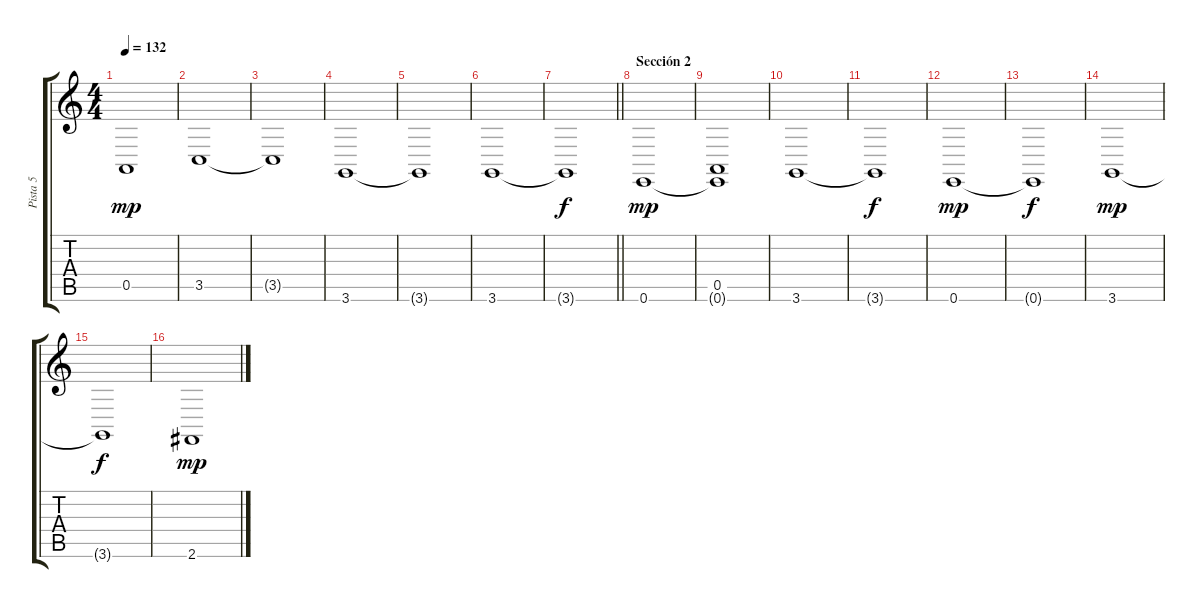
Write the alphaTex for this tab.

\track ("Pista 5" "Pista 5") {instrument stringensemble2}
\staff {score tabs}
\tuning (E4 B3 G3 D3 A2 E2) {hide}
\ts (4 4)
\tempo 132
\clef g2
\ks c
0.5{t}.1{dy mp} |
3.5.1 |
3.5{t}.1 |
3.6.1 |
3.6{t}.1 |
3.6.1 |
\barLineRight lightlight
3.6{t}.1{dy f} |
\section ("" "Sección 2")
0.6.1{dy mp} |
(0.5 0.6{t}).1 |
3.6.1 |
3.6{t}.1{dy f} |
0.6.1{dy mp} |
0.6{t}.1{dy f} |
3.6.1{dy mp} |
3.6{t}.1{dy f} |
2.6.1{dy mp}
